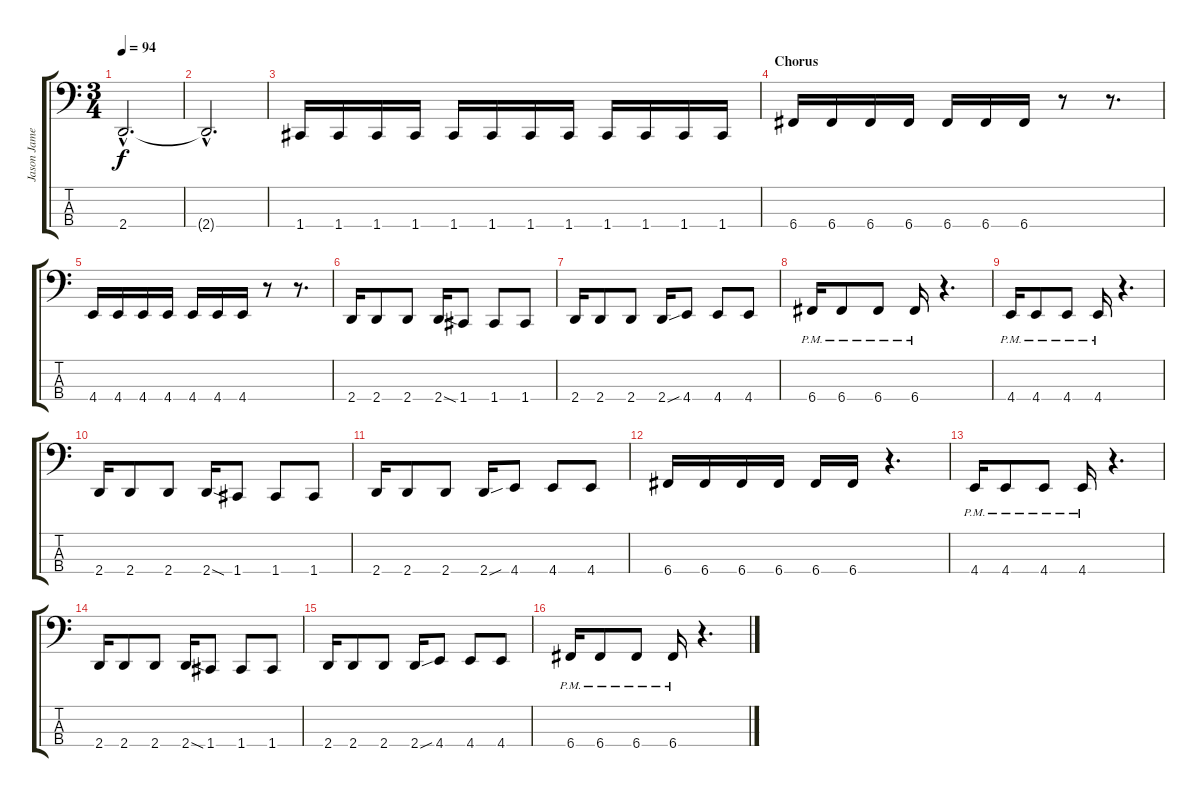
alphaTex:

\track ("Jason James" "Jason Jame") {instrument electricbasspick}
\staff {score tabs}
\tuning (F2 C2 G1 C1) {hide}
\ts (3 4)
\tempo 94
\clef f4
\ks c
2.4{hac t}.2{d dy f} |
2.4{hac t}.2{d} |
1.4.16 1.4.16 1.4.16 1.4.16 1.4.16 1.4.16 1.4.16 1.4.16 1.4.16 1.4.16 1.4.16 1.4.16 |
\section ("" "Chorus")
6.4.16 6.4.16 6.4.16 6.4.16 6.4.16 6.4.16 6.4.16 r.8 r.8{d} |
4.4.16 4.4.16 4.4.16 4.4.16 4.4.16 4.4.16 4.4.16 r.8 r.8{d} |
2.4.16 2.4.8 2.4.8 2.4{sod}.16 1.4.8 1.4.8 1.4.8 |
2.4.16 2.4.8 2.4.8 2.4{sou}.16 4.4.8 4.4.8 4.4.8 |
6.4{pm}.16 6.4{pm}.8 6.4{pm}.8 6.4{pm}.16 r.4{d} |
4.4{pm}.16 4.4{pm}.8 4.4{pm}.8 4.4{pm}.16 r.4{d} |
2.4.16 2.4.8 2.4.8 2.4{sod}.16 1.4.8 1.4.8 1.4.8 |
2.4.16 2.4.8 2.4.8 2.4{sou}.16 4.4.8 4.4.8 4.4.8 |
6.4.16 6.4.16 6.4.16 6.4.16 6.4.16 6.4.16 r.4{d} |
4.4{pm}.16 4.4{pm}.8 4.4{pm}.8 4.4{pm}.16 r.4{d} |
2.4.16 2.4.8 2.4.8 2.4{sod}.16 1.4.8 1.4.8 1.4.8 |
2.4.16 2.4.8 2.4.8 2.4{sou}.16 4.4.8 4.4.8 4.4.8 |
6.4{pm}.16 6.4{pm}.8 6.4{pm}.8 6.4{pm}.16 r.4{d}
